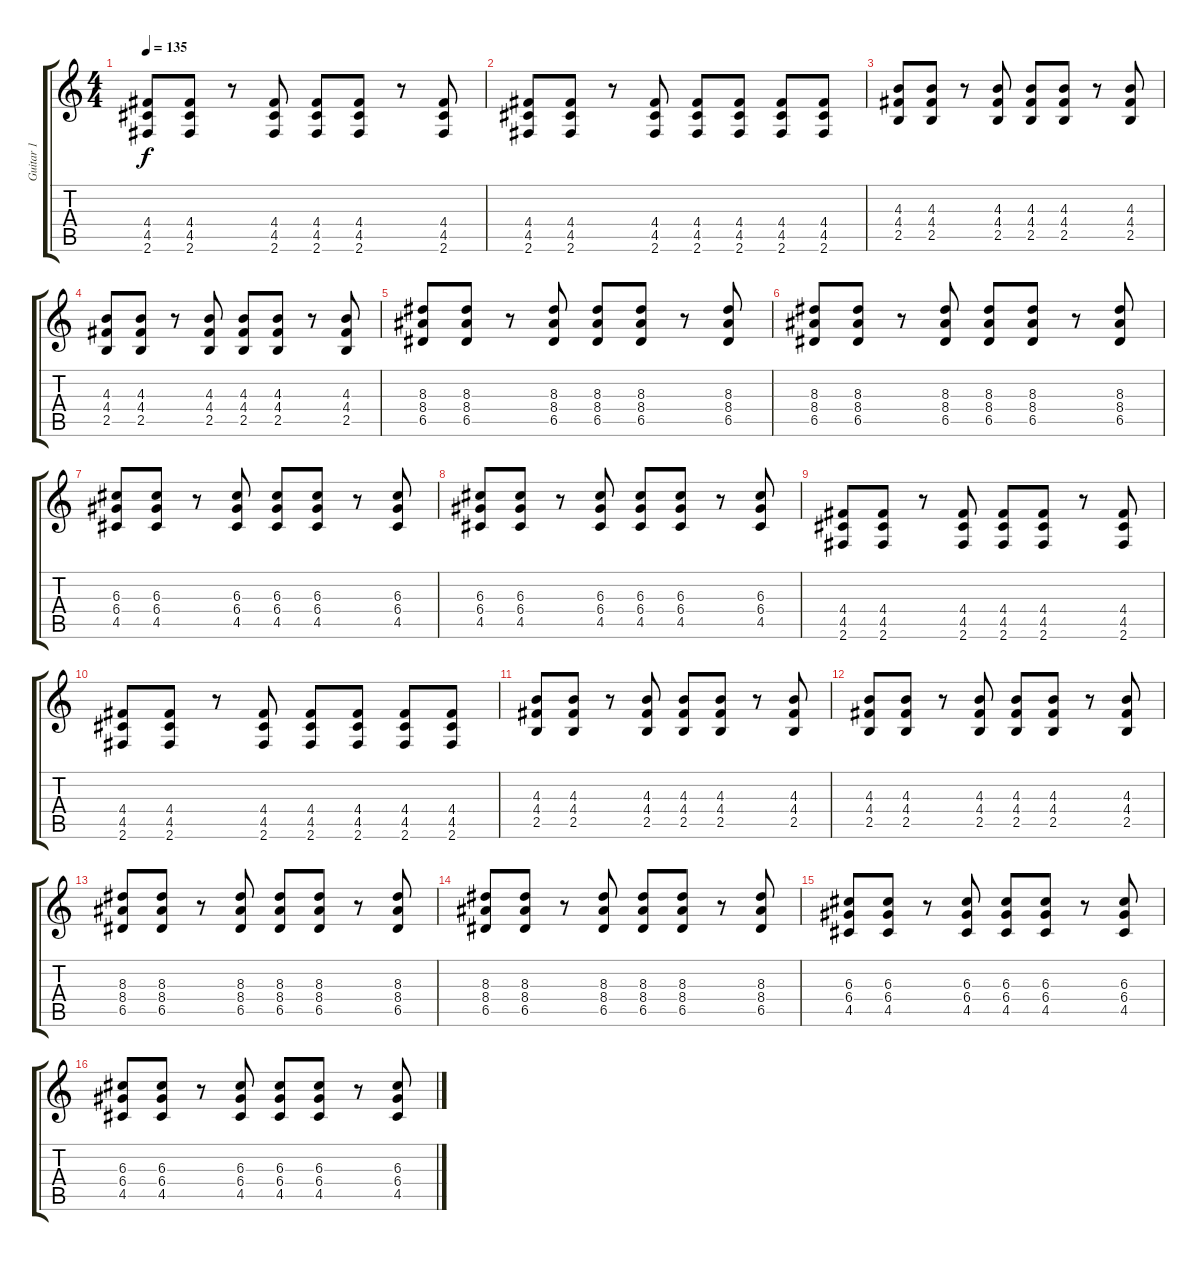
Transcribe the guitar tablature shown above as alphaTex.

\track ("Guitar 1" "Guitar 1") {instrument electricguitarclean}
\staff {score tabs}
\tuning (E4 B3 G3 D3 A2 E2) {hide}
\ts (4 4)
\tempo 135
\clef g2
\ks c
(4.4 4.5 2.6).8{dy f} (4.4 4.5 2.6).8 r.8 (4.4 4.5 2.6).8 (4.4 4.5 2.6).8 (4.4 4.5 2.6).8 r.8 (4.4 4.5 2.6).8 |
(4.4 4.5 2.6).8 (4.4 4.5 2.6).8 r.8 (4.4 4.5 2.6).8 (4.4 4.5 2.6).8 (4.4 4.5 2.6).8 (4.4 4.5 2.6).8 (4.4 4.5 2.6).8 |
(4.3 4.4 2.5).8 (4.3 4.4 2.5).8 r.8 (4.3 4.4 2.5).8 (4.3 4.4 2.5).8 (4.3 4.4 2.5).8 r.8 (4.3 4.4 2.5).8 |
(4.3 4.4 2.5).8 (4.3 4.4 2.5).8 r.8 (4.3 4.4 2.5).8 (4.3 4.4 2.5).8 (4.3 4.4 2.5).8 r.8 (4.3 4.4 2.5).8 |
(8.3 8.4 6.5).8 (8.3 8.4 6.5).8 r.8 (8.3 8.4 6.5).8 (8.3 8.4 6.5).8 (8.3 8.4 6.5).8 r.8 (8.3 8.4 6.5).8 |
(8.3 8.4 6.5).8 (8.3 8.4 6.5).8 r.8 (8.3 8.4 6.5).8 (8.3 8.4 6.5).8 (8.3 8.4 6.5).8 r.8 (8.3 8.4 6.5).8 |
(6.3 6.4 4.5).8 (6.3 6.4 4.5).8 r.8 (6.3 6.4 4.5).8 (6.3 6.4 4.5).8 (6.3 6.4 4.5).8 r.8 (6.3 6.4 4.5).8 |
(6.3 6.4 4.5).8 (6.3 6.4 4.5).8 r.8 (6.3 6.4 4.5).8 (6.3 6.4 4.5).8 (6.3 6.4 4.5).8 r.8 (6.3 6.4 4.5).8 |
(4.4 4.5 2.6).8 (4.4 4.5 2.6).8 r.8 (4.4 4.5 2.6).8 (4.4 4.5 2.6).8 (4.4 4.5 2.6).8 r.8 (4.4 4.5 2.6).8 |
(4.4 4.5 2.6).8 (4.4 4.5 2.6).8 r.8 (4.4 4.5 2.6).8 (4.4 4.5 2.6).8 (4.4 4.5 2.6).8 (4.4 4.5 2.6).8 (4.4 4.5 2.6).8 |
(4.3 4.4 2.5).8{volume 13} (4.3 4.4 2.5).8 r.8 (4.3 4.4 2.5).8 (4.3 4.4 2.5).8 (4.3 4.4 2.5).8 r.8 (4.3 4.4 2.5).8 |
(4.3 4.4 2.5).8 (4.3 4.4 2.5).8 r.8 (4.3 4.4 2.5).8 (4.3 4.4 2.5).8 (4.3 4.4 2.5).8 r.8 (4.3 4.4 2.5).8 |
(8.3 8.4 6.5).8 (8.3 8.4 6.5).8 r.8 (8.3 8.4 6.5).8 (8.3 8.4 6.5).8 (8.3 8.4 6.5).8 r.8 (8.3 8.4 6.5).8 |
(8.3 8.4 6.5).8{volume 11} (8.3 8.4 6.5).8 r.8 (8.3 8.4 6.5).8 (8.3 8.4 6.5).8 (8.3 8.4 6.5).8 r.8 (8.3 8.4 6.5).8 |
(6.3 6.4 4.5).8 (6.3 6.4 4.5).8 r.8 (6.3 6.4 4.5).8 (6.3 6.4 4.5).8 (6.3 6.4 4.5).8 r.8 (6.3 6.4 4.5).8 |
(6.3 6.4 4.5).8 (6.3 6.4 4.5).8 r.8 (6.3 6.4 4.5).8 (6.3 6.4 4.5).8 (6.3 6.4 4.5).8 r.8 (6.3 6.4 4.5).8
